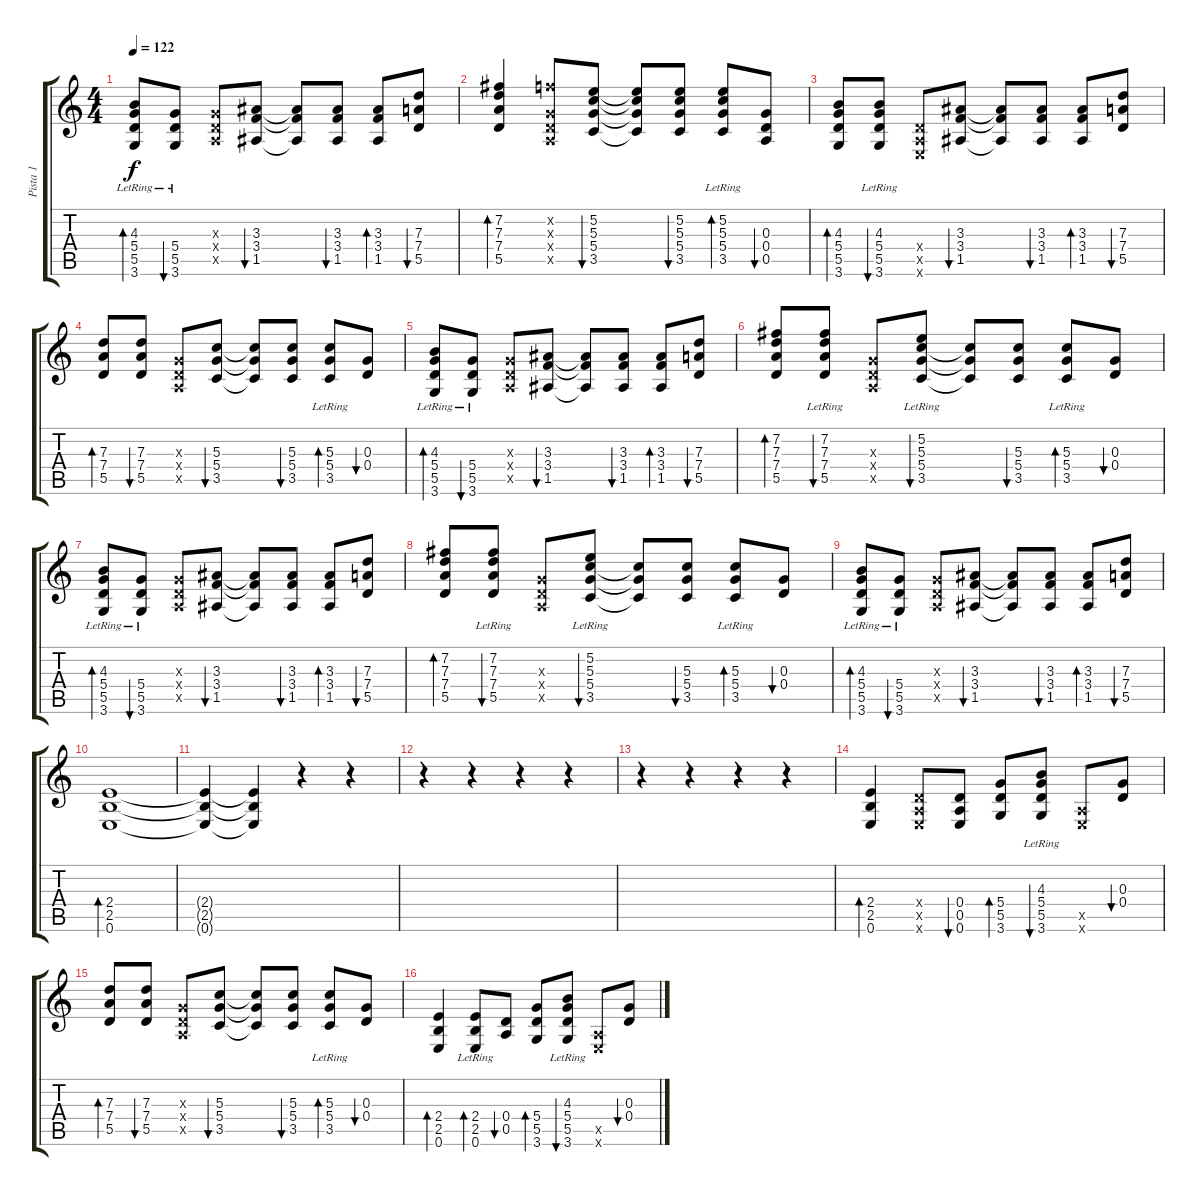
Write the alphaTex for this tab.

\track ("Pista 1" "Pista 1") {instrument acousticguitarsteel}
\staff {score tabs}
\tuning (E4 B3 G3 D3 A2 E2) {hide}
\ts (4 4)
\tempo 122
\clef g2
\ks c
(4.3{lr} 5.4 5.5 3.6).8{bd 30 dy f} (5.4 5.5 3.6{lr}).8{bu 30} (0.3{x} 0.4{x} 0.5{x}).8 (3.3 3.4 1.5).8{bu 30} (3.3{t} 3.4{t} 1.5{t}).8 (3.3 3.4 1.5).8{bu 30} (3.3 3.4 1.5).8{bd 30} (7.3 7.4 5.5).8{bu 30} |
(7.2 7.3 7.4 5.5).4{bd 30} (6.2{x} 0.3{x} 0.4{x} 0.5{x}).8 (5.2 5.3 5.4 3.5).8{bu 30} (5.2{t} 5.3{t} 5.4{t} 3.5{t}).8 (5.2 5.3 5.4 3.5).8{bu 30} (5.2{lr} 5.3 5.4 3.5).8{bd 30} (0.3 0.4 0.5).8{bu 30} |
(4.3 5.4 5.5 3.6).8{bd 30} (4.3{lr} 5.4 5.5 3.6).8{bu 30} (0.4{x} 0.5{x} 0.6{x}).8 (3.3 3.4 1.5).8{bu 30} (3.3{t} 3.4{t} 1.5{t}).8 (3.3 3.4 1.5).8{bu 30} (3.3 3.4 1.5).8{bd 30} (7.3 7.4 5.5).8{bu 30} |
(7.3 7.4 5.5).8{bd 30} (7.3 7.4 5.5).8{bu 30} (0.3{x} 0.4{x} 0.5{x}).8 (5.3 5.4 3.5).8{bu 30} (5.3{t} 5.4{t} 3.5{t}).8 (5.3 5.4 3.5).8{bu 30} (5.3 5.4 3.5{lr}).8{bd 30} (0.3 0.4).8{bu 30} |
(4.3{lr} 5.4 5.5 3.6).8{bd 30} (5.4 5.5 3.6{lr}).8{bu 30} (0.3{x} 0.4{x} 0.5{x}).8 (3.3 3.4 1.5).8{bu 30} (3.3{t} 3.4{t} 1.5{t}).8 (3.3 3.4 1.5).8{bu 30} (3.3 3.4 1.5).8{bd 30} (7.3 7.4 5.5).8{bu 30} |
(7.2 7.3 7.4 5.5).8{bd 30} (7.2{lr} 7.3 7.4 5.5).8{bu 30} (0.3{x} 0.4{x} 0.5{x}).8 (5.2{lr} 5.3 5.4 3.5).8{bu 30} (5.3{t} 5.4{t} 3.5{t}).8 (5.3 5.4 3.5).8{bu 30} (5.3 5.4 3.5{lr}).8{bd 30} (0.3 0.4).8{bu 30} |
(4.3{lr} 5.4 5.5 3.6).8{bd 30} (5.4 5.5 3.6{lr}).8{bu 30} (0.3{x} 0.4{x} 0.5{x}).8 (3.3 3.4 1.5).8{bu 30} (3.3{t} 3.4{t} 1.5{t}).8 (3.3 3.4 1.5).8{bu 30} (3.3 3.4 1.5).8{bd 30} (7.3 7.4 5.5).8{bu 30} |
(7.2 7.3 7.4 5.5).8{bd 30} (7.2{lr} 7.3 7.4 5.5).8{bu 30} (0.3{x} 0.4{x} 0.5{x}).8 (5.2{lr} 5.3 5.4 3.5).8{bu 30} (5.3{t} 5.4{t} 3.5{t}).8 (5.3 5.4 3.5).8{bu 30} (5.3 5.4 3.5{lr}).8{bd 30} (0.3 0.4).8{bu 30} |
(4.3{lr} 5.4 5.5 3.6).8{bd 30} (5.4 5.5 3.6{lr}).8{bu 30} (0.3{x} 0.4{x} 0.5{x}).8 (3.3 3.4 1.5).8{bu 30} (3.3{t} 3.4{t} 1.5{t}).8 (3.3 3.4 1.5).8{bu 30} (3.3 3.4 1.5).8{bd 30} (7.3 7.4 5.5).8{bu 30} |
(2.4 2.5 0.6).1{bd 120} |
(2.4{t} 2.5{t} 0.6{t}).4 (2.4{t} 2.5{t} 0.6{t}).4 r.4 r.4 |
r.4 r.4 r.4 r.4 |
r.4 r.4 r.4 r.4 |
(2.4 2.5 0.6).4{bd 60} (0.4{x} 0.5{x} 0.6{x}).8 (0.4 0.5 0.6).8{bu 30} (5.4 5.5 3.6).8{bd 30} (4.3{lr} 5.4{lr} 5.5 3.6).8{bu 30} (0.5{x} 0.6{x}).8 (0.3 0.4).8{bu 30} |
(7.3 7.4 5.5).8{bd 30} (7.3 7.4 5.5).8{bu 30} (0.3{x} 0.4{x} 0.5{x}).8 (5.3 5.4 3.5).8{bu 30} (5.3{t} 5.4{t} 3.5{t}).8 (5.3 5.4 3.5).8{bu 30} (5.3 5.4 3.5{lr}).8{bd 30} (0.3 0.4).8{bu 30} |
(2.4 2.5 0.6).4{bd 60} (2.4 2.5 0.6{lr}).8{bd 30} (0.4 0.5).8{bu 30} (5.4 5.5 3.6).8{bd 30} (4.3{lr} 5.4{lr} 5.5 3.6).8{bu 30} (0.5{x} 0.6{x}).8 (0.3 0.4).8{bu 30}
